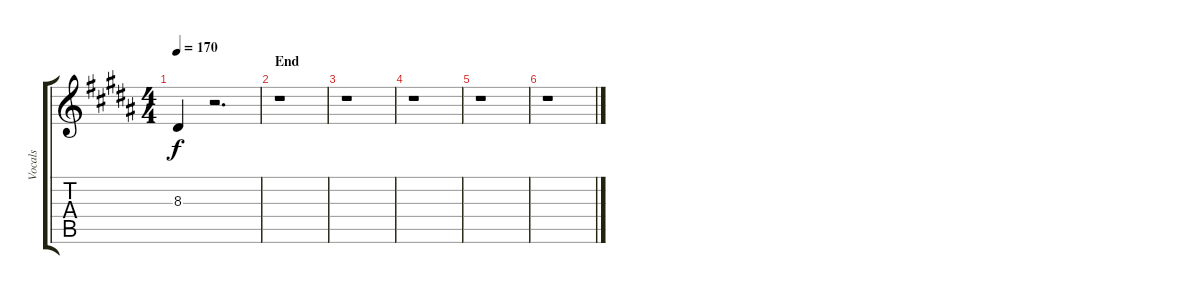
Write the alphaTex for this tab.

\track ("Vocals" "Vocals") {instrument lead2sawtooth}
\staff {score tabs}
\tuning (E4 B3 G3 D3 A2 E2) {hide}
\ts (4 4)
\tempo 170
\clef g2
\ks b
8.3.4{dy f} r.2{d} |
\section ("" "End")
r.1 |
r.1 |
r.1 |
r.1 |
r.1
